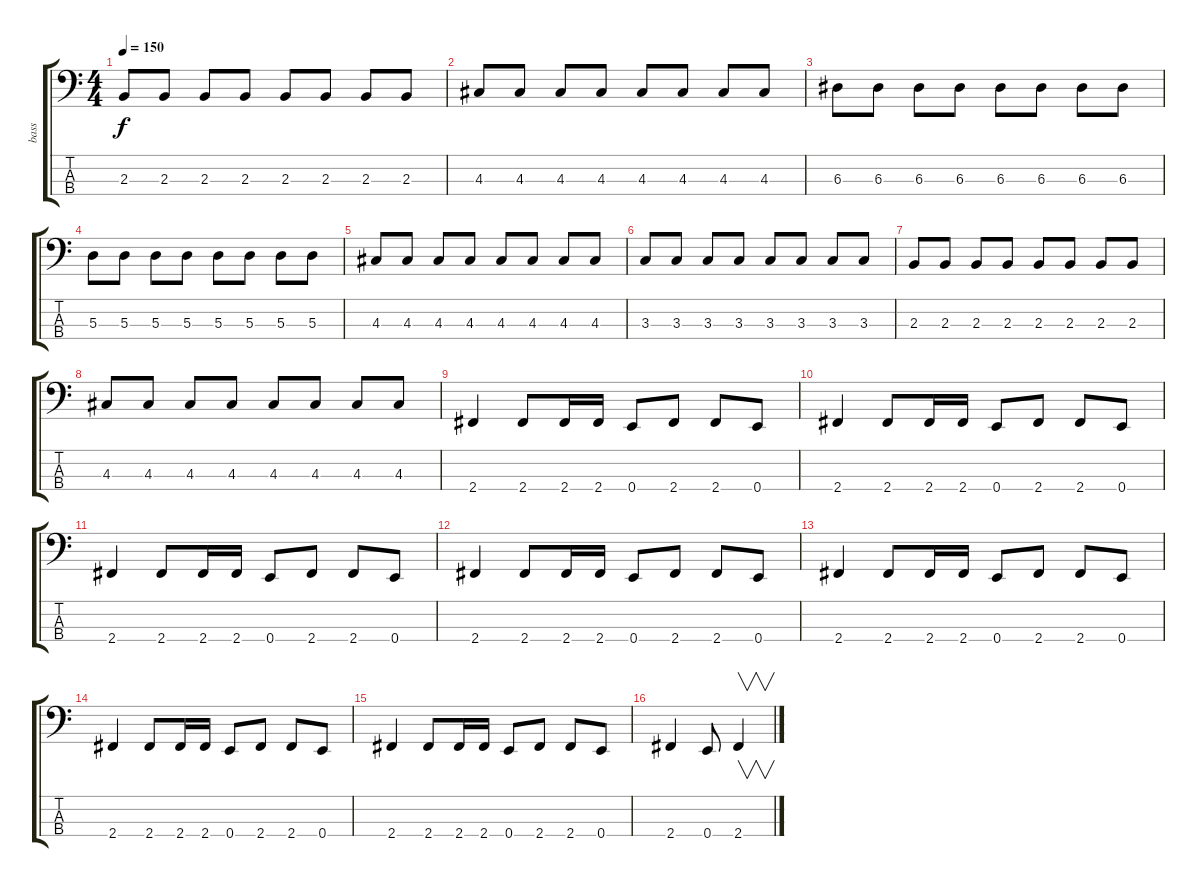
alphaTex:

\track ("bass" "bass") {instrument electricbasspick}
\staff {score tabs}
\tuning (G2 D2 A1 E1) {hide}
\ts (4 4)
\tempo 150
\clef f4
\ks c
2.3.8{dy f} 2.3.8 2.3.8 2.3.8 2.3.8 2.3.8 2.3.8 2.3.8 |
4.3.8 4.3.8 4.3.8 4.3.8 4.3.8 4.3.8 4.3.8 4.3.8 |
6.3.8 6.3.8 6.3.8 6.3.8 6.3.8 6.3.8 6.3.8 6.3.8 |
5.3.8 5.3.8 5.3.8 5.3.8 5.3.8 5.3.8 5.3.8 5.3.8 |
4.3.8 4.3.8 4.3.8 4.3.8 4.3.8 4.3.8 4.3.8 4.3.8 |
3.3.8 3.3.8 3.3.8 3.3.8 3.3.8 3.3.8 3.3.8 3.3.8 |
2.3.8 2.3.8 2.3.8 2.3.8 2.3.8 2.3.8 2.3.8 2.3.8 |
4.3.8 4.3.8 4.3.8 4.3.8 4.3.8 4.3.8 4.3.8 4.3.8 |
2.4.4 2.4.8 2.4.16 2.4.16 0.4.8 2.4.8 2.4.8 0.4.8 |
2.4.4 2.4.8 2.4.16 2.4.16 0.4.8 2.4.8 2.4.8 0.4.8 |
2.4.4 2.4.8 2.4.16 2.4.16 0.4.8 2.4.8 2.4.8 0.4.8 |
2.4.4 2.4.8 2.4.16 2.4.16 0.4.8 2.4.8 2.4.8 0.4.8 |
2.4.4 2.4.8 2.4.16 2.4.16 0.4.8 2.4.8 2.4.8 0.4.8 |
2.4.4 2.4.8 2.4.16 2.4.16 0.4.8 2.4.8 2.4.8 0.4.8 |
2.4.4 2.4.8 2.4.16 2.4.16 0.4.8 2.4.8 2.4.8 0.4.8 |
2.4.4 0.4.8 2.4.4{v}
